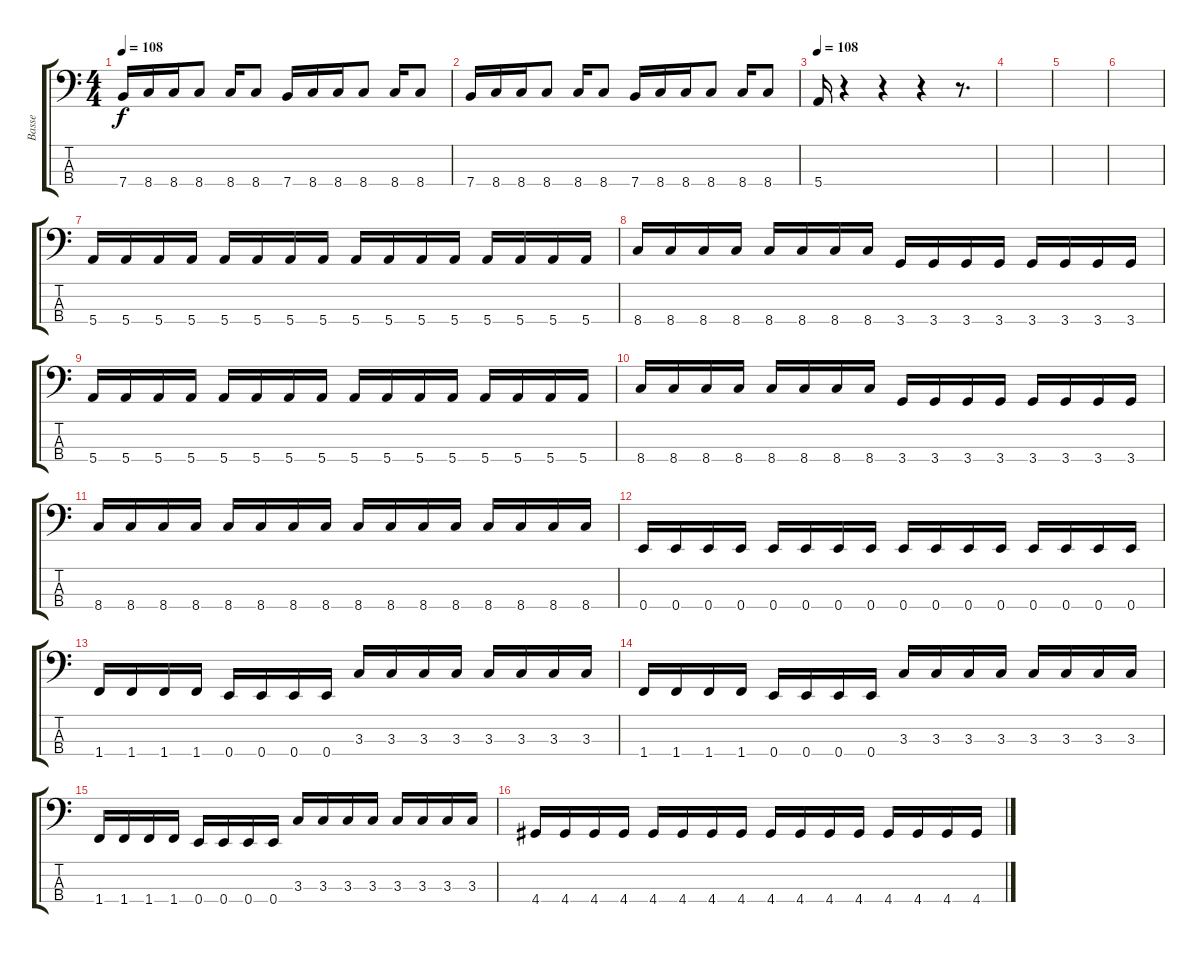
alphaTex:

\track ("Basse" "Basse") {instrument electricbassfinger}
\staff {score tabs}
\tuning (G2 D2 A1 E1) {hide}
\ts (4 4)
\tempo 108
\clef f4
\ks c
7.4.16{dy f} 8.4.16 8.4.16 8.4.8 8.4.16 8.4.8 7.4.16 8.4.16 8.4.16 8.4.8 8.4.16 8.4.8 |
7.4.16 8.4.16 8.4.16 8.4.8 8.4.16 8.4.8 7.4.16 8.4.16 8.4.16 8.4.8 8.4.16 8.4.8 |
\tempo 108
5.4.16 r.4 r.4 r.4 r.8{d} |
|
|
|
5.4.16 5.4.16 5.4.16 5.4.16 5.4.16 5.4.16 5.4.16 5.4.16 5.4.16 5.4.16 5.4.16 5.4.16 5.4.16 5.4.16 5.4.16 5.4.16 |
8.4.16 8.4.16 8.4.16 8.4.16 8.4.16 8.4.16 8.4.16 8.4.16 3.4.16 3.4.16 3.4.16 3.4.16 3.4.16 3.4.16 3.4.16 3.4.16 |
5.4.16 5.4.16 5.4.16 5.4.16 5.4.16 5.4.16 5.4.16 5.4.16 5.4.16 5.4.16 5.4.16 5.4.16 5.4.16 5.4.16 5.4.16 5.4.16 |
8.4.16 8.4.16 8.4.16 8.4.16 8.4.16 8.4.16 8.4.16 8.4.16 3.4.16 3.4.16 3.4.16 3.4.16 3.4.16 3.4.16 3.4.16 3.4.16 |
8.4.16 8.4.16 8.4.16 8.4.16 8.4.16 8.4.16 8.4.16 8.4.16 8.4.16 8.4.16 8.4.16 8.4.16 8.4.16 8.4.16 8.4.16 8.4.16 |
0.4.16 0.4.16 0.4.16 0.4.16 0.4.16 0.4.16 0.4.16 0.4.16 0.4.16 0.4.16 0.4.16 0.4.16 0.4.16 0.4.16 0.4.16 0.4.16 |
1.4.16 1.4.16 1.4.16 1.4.16 0.4.16 0.4.16 0.4.16 0.4.16 3.3.16 3.3.16 3.3.16 3.3.16 3.3.16 3.3.16 3.3.16 3.3.16 |
1.4.16 1.4.16 1.4.16 1.4.16 0.4.16 0.4.16 0.4.16 0.4.16 3.3.16 3.3.16 3.3.16 3.3.16 3.3.16 3.3.16 3.3.16 3.3.16 |
1.4.16 1.4.16 1.4.16 1.4.16 0.4.16 0.4.16 0.4.16 0.4.16 3.3.16 3.3.16 3.3.16 3.3.16 3.3.16 3.3.16 3.3.16 3.3.16 |
4.4.16 4.4.16 4.4.16 4.4.16 4.4.16 4.4.16 4.4.16 4.4.16 4.4.16 4.4.16 4.4.16 4.4.16 4.4.16 4.4.16 4.4.16 4.4.16
